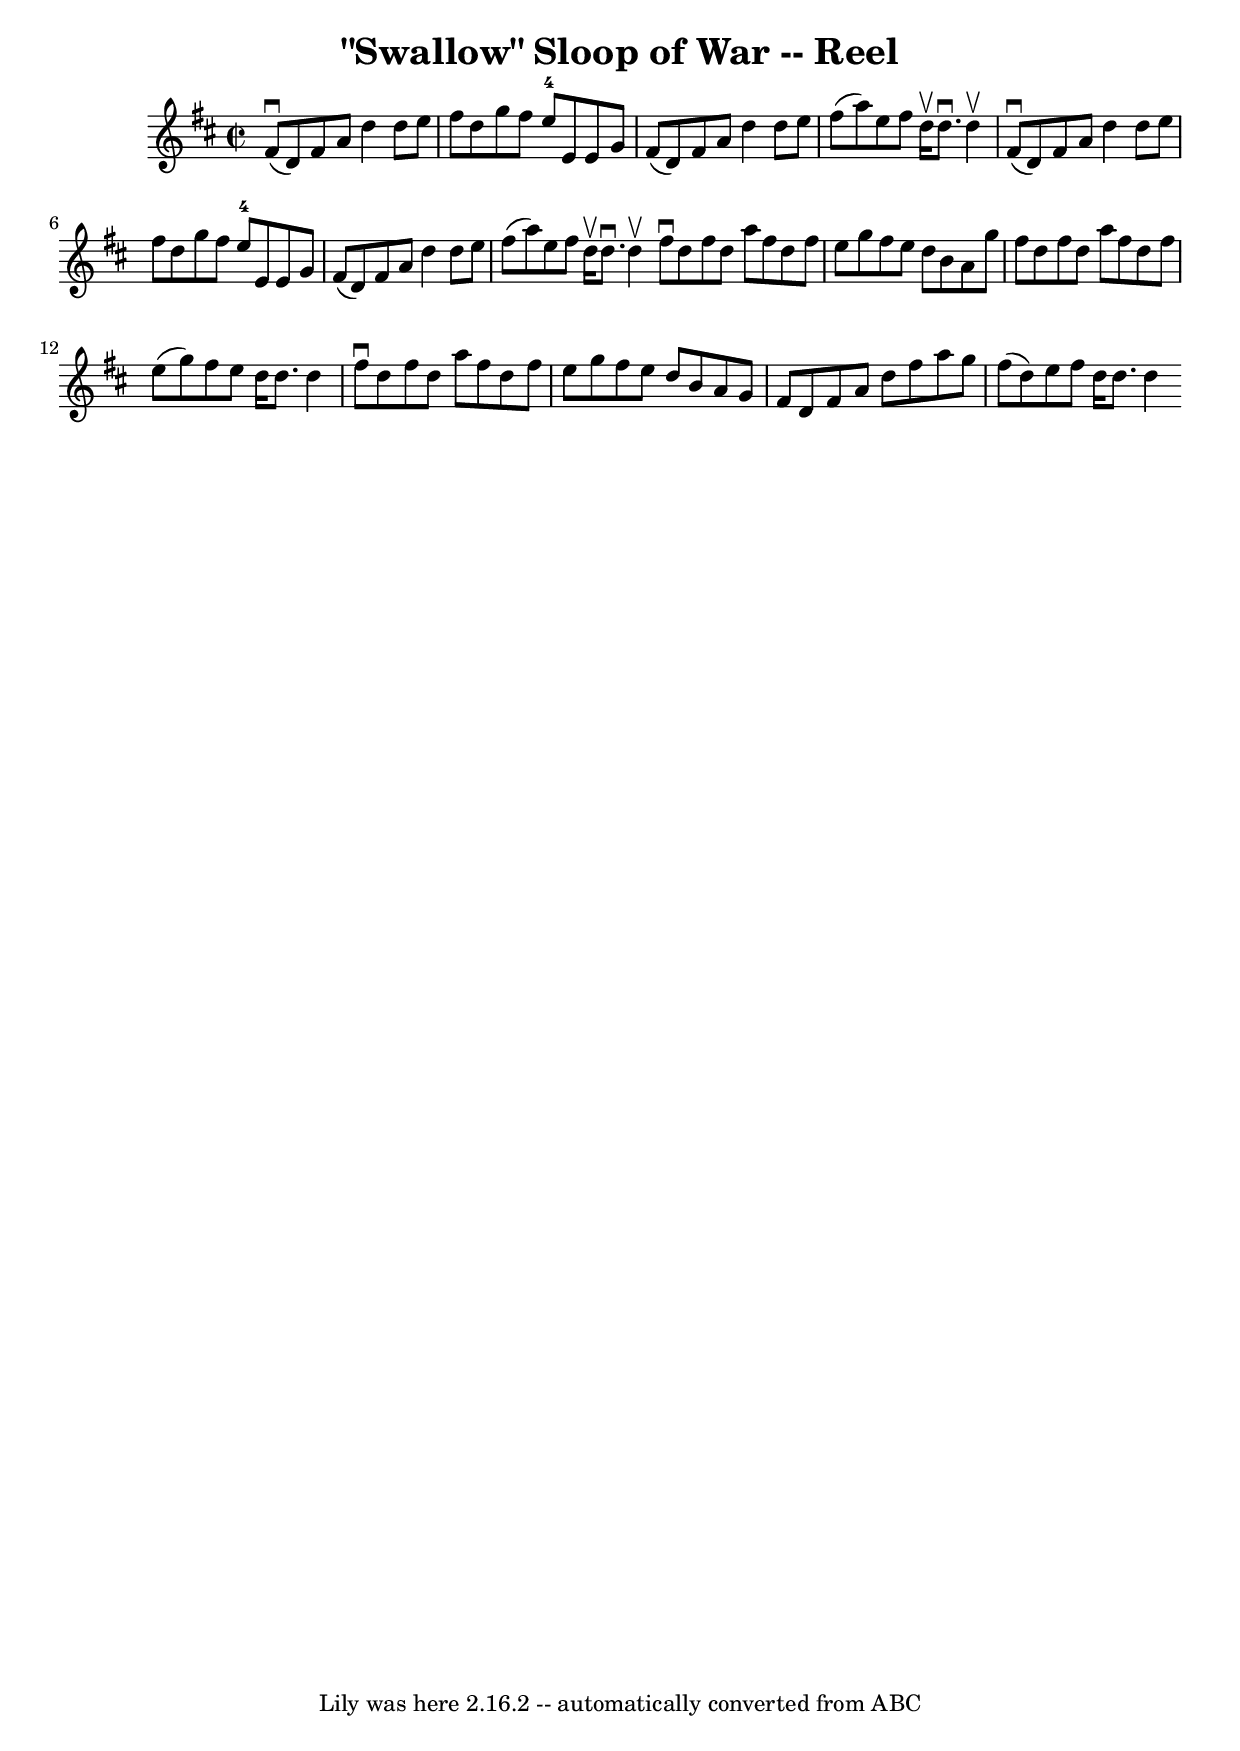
\version "2.16.2"
\include "Mammoth.ily"
\header {
  %% book = "Ryan's Mammoth Collection"
 crossRefNumber = "1"
 footnotes = "\\\\366"
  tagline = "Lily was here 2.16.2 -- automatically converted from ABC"
  title = "\"Swallow\" Sloop of War -- Reel"

}
voicedefault =  {


  \override Staff.TimeSignature #'style = #'C
  \time 2/2 
  \key d \major
 fis'8^\downbow(d'8) fis'8 a'8 d''4 d''8 e''8     |
 fis''8 d''8 g''8 fis''8 e''8-4 e'8 e'8 g'8     |
 fis'8 (d'8) fis'8 a'8 d''4 d''8 e''8     |
 fis''8 (a''8) e''8 fis''8 d''16^\upbow d''8.^\downbow d''4^\upbow   |
 fis'8^\downbow(d'8) fis'8 a'8 d''4 d''8 e''8    |
 fis''8 d''8 g''8 fis''8 e''8-4 e'8 e'8 g'8     |
 fis'8 (d'8) fis'8 a'8 d''4 d''8 e''8     |
 fis''8 (a''8) e''8 fis''8 d''16^\upbow d''8.^\downbow d''4^\upbow   \bar " |." fis''8^\downbow d''8 fis''8 d''8 a''8 fis''8 d''8 fis''8     |
 e''8 g''8 fis''8 e''8 d''8 b'8 a'8 g''8     |
 fis''8 d''8 fis''8 d''8 a''8 fis''8 d''8 fis''8  |
 e''8 (g''8) fis''8 e''8 d''16 d''8. d''4     |
 fis''8^\downbow d''8 fis''8 d''8 a''8 fis''8 d''8 fis''8     |
 e''8 g''8 fis''8 e''8 d''8 b'8 a'8 g'8     |
 fis'8 d'8 fis'8 a'8 d''8 fis''8 a''8 g''8     |
 fis''8 (d''8) e''8 fis''8 d''16 d''8. d''4    \bar " |."   

}

\score{
  <<

    \context Staff="default"
    {
      \voicedefault 
      
    }

  >>
  \layout {
    
  }
  \midi {
  }

}
